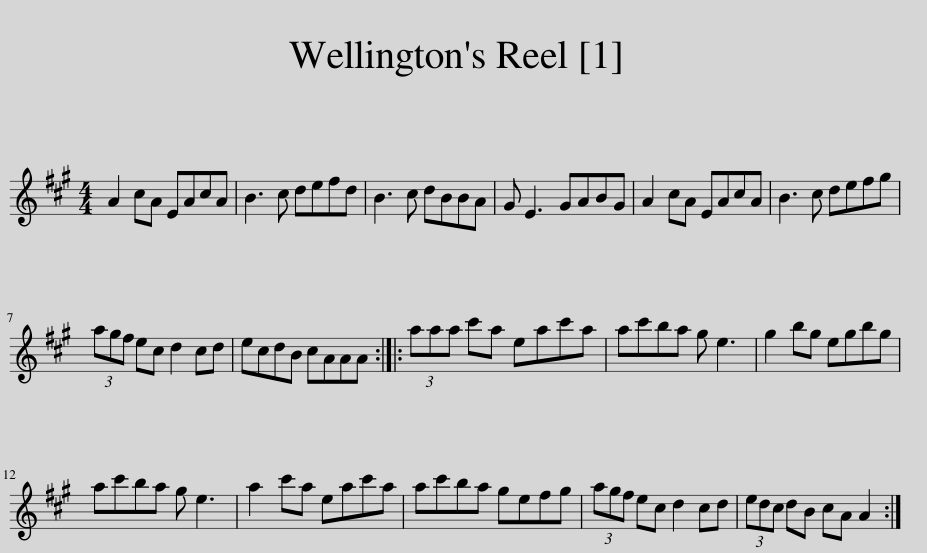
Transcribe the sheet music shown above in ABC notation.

X:1
L:1/8
M:4/4
I:linebreak $
K:A
V:1 treble
V:1
 A2 cA EAcA | B3 c defd | B3 c dBBA | G E3 GABG | A2 cA EAcA | %5
 B3 c defg |$ (3agf ec d2 cd | ecdB cAAA :: (3aaa c'a eac'a | ac'ba g e3 | %10
 g2 bg egbg |$ ac'ba g e3 | a2 c'a eac'a | ac'ba gefg | (3agf ec d2 cd | %15
 (3edc dB cA A2 :| %16
